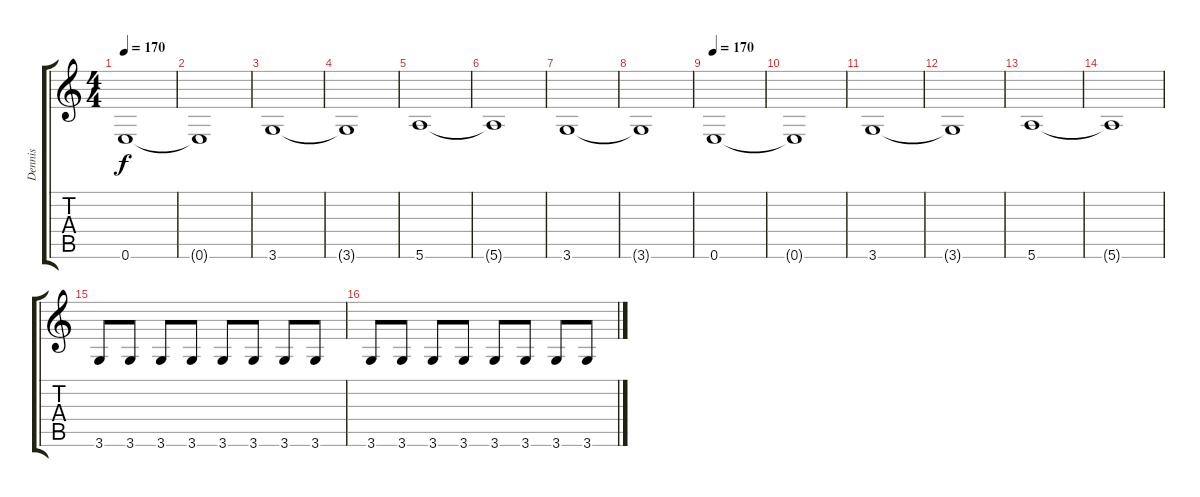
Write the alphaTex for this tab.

\track ("Dennis" "Dennis") {instrument electricbassfinger}
\staff {score tabs}
\tuning (E4 B3 G3 D3 A2 E2) {hide}
\ts (4 4)
\tempo 180
\tempo 170
\clef g2
\ks c
0.6.1{dy f} |
0.6{t}.1 |
3.6.1 |
3.6{t}.1 |
5.6.1 |
5.6{t}.1 |
3.6.1 |
3.6{t}.1 |
\tempo 180
\tempo 170
0.6.1 |
0.6{t}.1 |
3.6.1 |
3.6{t}.1 |
5.6.1 |
5.6{t}.1 |
3.6.8 3.6.8 3.6.8 3.6.8 3.6.8 3.6.8 3.6.8 3.6.8 |
3.6.8 3.6.8 3.6.8 3.6.8 3.6.8 3.6.8 3.6.8 3.6.8
